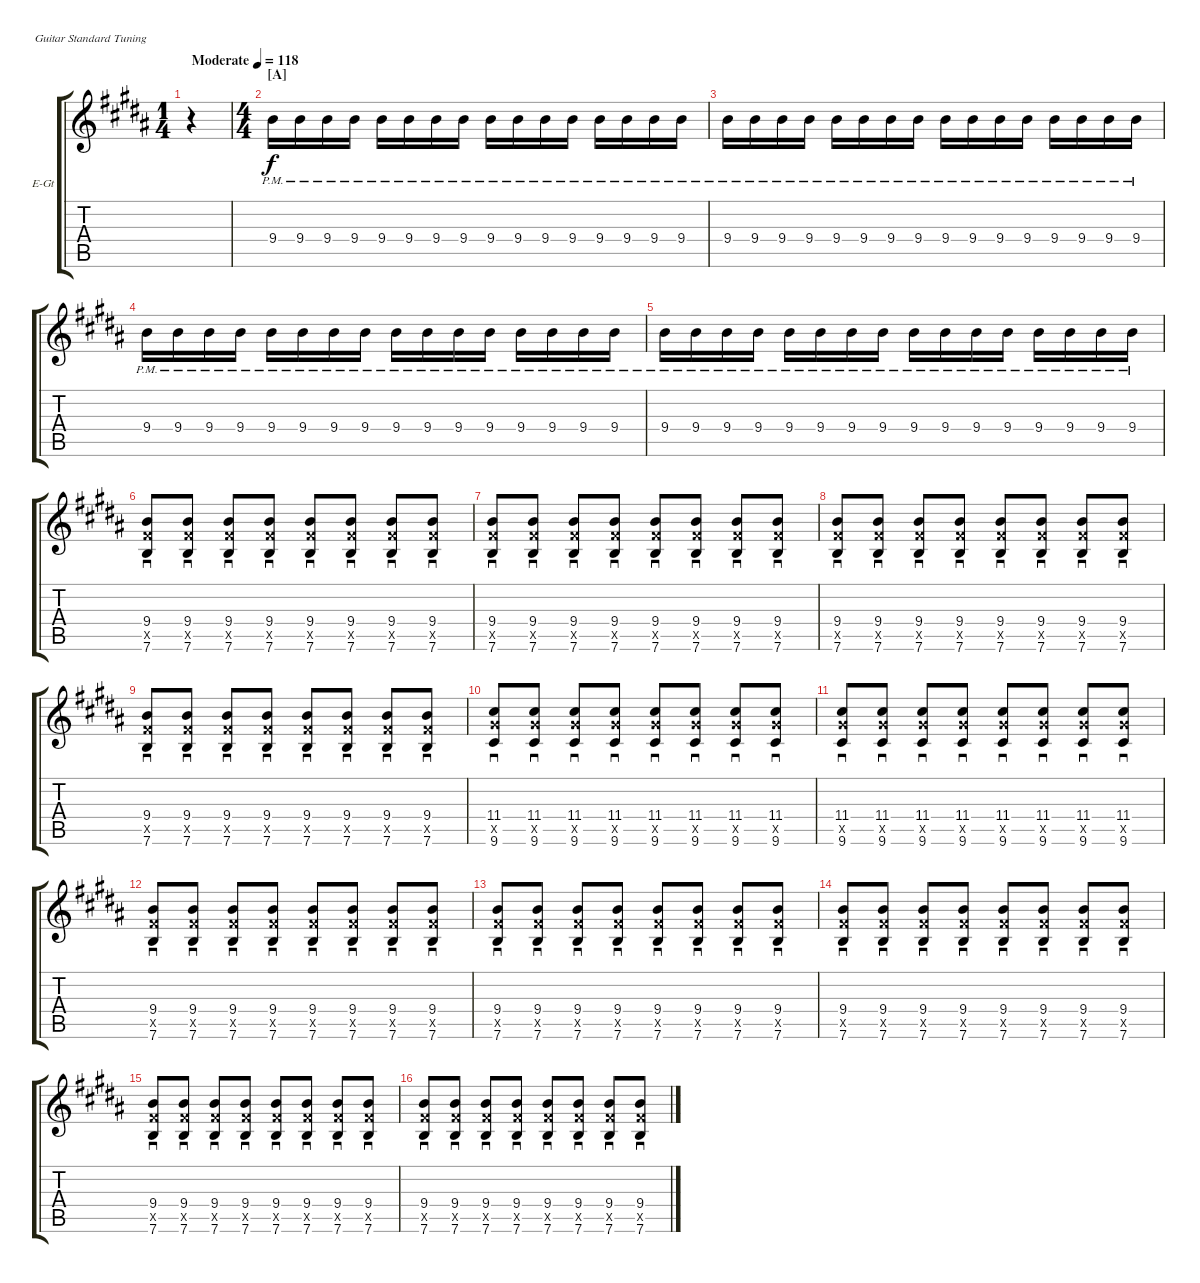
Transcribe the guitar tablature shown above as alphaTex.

\bracketExtendMode groupsimilarinstruments
\firstSystemTrackNameOrientation horizontal
\otherSystemsTrackNameOrientation horizontal
\track ("Albert Hammond Jr." "E-Gt") {instrument overdrivenguitar}
\staff {score tabs}
\tuning (E4 B3 G3 D3 A2 E2)
\ts (1 4)
\ac
\tempo (118 "Moderate")
\clef g2
\ks b
r.4{dy f instrument overdrivenguitar} |
\ts (4 4)
\section ("A" "")
9.4{pm}.16 9.4{pm}.16 9.4{pm}.16 9.4{pm}.16 9.4{pm}.16 9.4{pm}.16 9.4{pm}.16 9.4{pm}.16 9.4{pm}.16 9.4{pm}.16 9.4{pm}.16 9.4{pm}.16 9.4{pm}.16 9.4{pm}.16 9.4{pm}.16 9.4{pm}.16 |
9.4{pm}.16 9.4{pm}.16 9.4{pm}.16 9.4{pm}.16 9.4{pm}.16 9.4{pm}.16 9.4{pm}.16 9.4{pm}.16 9.4{pm}.16 9.4{pm}.16 9.4{pm}.16 9.4{pm}.16 9.4{pm}.16 9.4{pm}.16 9.4{pm}.16 9.4{pm}.16 |
9.4{pm}.16 9.4{pm}.16 9.4{pm}.16 9.4{pm}.16 9.4{pm}.16 9.4{pm}.16 9.4{pm}.16 9.4{pm}.16 9.4{pm}.16 9.4{pm}.16 9.4{pm}.16 9.4{pm}.16 9.4{pm}.16 9.4{pm}.16 9.4{pm}.16 9.4{pm}.16 |
9.4{pm}.16 9.4{pm}.16 9.4{pm}.16 9.4{pm}.16 9.4{pm}.16 9.4{pm}.16 9.4{pm}.16 9.4{pm}.16 9.4{pm}.16 9.4{pm}.16 9.4{pm}.16 9.4{pm}.16 9.4{pm}.16 9.4{pm}.16 9.4{pm}.16 9.4{pm}.16 |
(9.4 9.5{x} 7.6).8{sd} (9.4 9.5{x} 7.6).8{sd} (9.4 9.5{x} 7.6).8{sd} (9.4 9.5{x} 7.6).8{sd} (9.4 9.5{x} 7.6).8{sd} (9.4 9.5{x} 7.6).8{sd} (9.4 9.5{x} 7.6).8{sd} (9.4 9.5{x} 7.6).8{sd} |
(9.4 9.5{x} 7.6).8{sd} (9.4 9.5{x} 7.6).8{sd} (9.4 9.5{x} 7.6).8{sd} (9.4 9.5{x} 7.6).8{sd} (9.4 9.5{x} 7.6).8{sd} (9.4 9.5{x} 7.6).8{sd} (9.4 9.5{x} 7.6).8{sd} (9.4 9.5{x} 7.6).8{sd} |
(9.4 9.5{x} 7.6).8{sd} (9.4 9.5{x} 7.6).8{sd} (9.4 9.5{x} 7.6).8{sd} (9.4 9.5{x} 7.6).8{sd} (9.4 9.5{x} 7.6).8{sd} (9.4 9.5{x} 7.6).8{sd} (9.4 9.5{x} 7.6).8{sd} (9.4 9.5{x} 7.6).8{sd} |
(9.4 9.5{x} 7.6).8{sd} (9.4 9.5{x} 7.6).8{sd} (9.4 9.5{x} 7.6).8{sd} (9.4 9.5{x} 7.6).8{sd} (9.4 9.5{x} 7.6).8{sd} (9.4 9.5{x} 7.6).8{sd} (9.4 9.5{x} 7.6).8{sd} (9.4 9.5{x} 7.6).8{sd} |
(11.4 11.5{x} 9.6).8{sd} (11.4 11.5{x} 9.6).8{sd} (11.4 11.5{x} 9.6).8{sd} (11.4 11.5{x} 9.6).8{sd} (11.4 11.5{x} 9.6).8{sd} (11.4 11.5{x} 9.6).8{sd} (11.4 11.5{x} 9.6).8{sd} (11.4 11.5{x} 9.6).8{sd} |
(11.4 11.5{x} 9.6).8{sd} (11.4 11.5{x} 9.6).8{sd} (11.4 11.5{x} 9.6).8{sd} (11.4 11.5{x} 9.6).8{sd} (11.4 11.5{x} 9.6).8{sd} (11.4 11.5{x} 9.6).8{sd} (11.4 11.5{x} 9.6).8{sd} (11.4 11.5{x} 9.6).8{sd} |
(9.4 9.5{x} 7.6).8{sd} (9.4 9.5{x} 7.6).8{sd} (9.4 9.5{x} 7.6).8{sd} (9.4 9.5{x} 7.6).8{sd} (9.4 9.5{x} 7.6).8{sd} (9.4 9.5{x} 7.6).8{sd} (9.4 9.5{x} 7.6).8{sd} (9.4 9.5{x} 7.6).8{sd} |
(9.4 9.5{x} 7.6).8{sd} (9.4 9.5{x} 7.6).8{sd} (9.4 9.5{x} 7.6).8{sd} (9.4 9.5{x} 7.6).8{sd} (9.4 9.5{x} 7.6).8{sd} (9.4 9.5{x} 7.6).8{sd} (9.4 9.5{x} 7.6).8{sd} (9.4 9.5{x} 7.6).8{sd} |
(9.4 9.5{x} 7.6).8{sd} (9.4 9.5{x} 7.6).8{sd} (9.4 9.5{x} 7.6).8{sd} (9.4 9.5{x} 7.6).8{sd} (9.4 9.5{x} 7.6).8{sd} (9.4 9.5{x} 7.6).8{sd} (9.4 9.5{x} 7.6).8{sd} (9.4 9.5{x} 7.6).8{sd} |
(9.4 9.5{x} 7.6).8{sd} (9.4 9.5{x} 7.6).8{sd} (9.4 9.5{x} 7.6).8{sd} (9.4 9.5{x} 7.6).8{sd} (9.4 9.5{x} 7.6).8{sd} (9.4 9.5{x} 7.6).8{sd} (9.4 9.5{x} 7.6).8{sd} (9.4 9.5{x} 7.6).8{sd} |
(9.4 9.5{x} 7.6).8{sd} (9.4 9.5{x} 7.6).8{sd} (9.4 9.5{x} 7.6).8{sd} (9.4 9.5{x} 7.6).8{sd} (9.4 9.5{x} 7.6).8{sd} (9.4 9.5{x} 7.6).8{sd} (9.4 9.5{x} 7.6).8{sd} (9.4 9.5{x} 7.6).8{sd}
